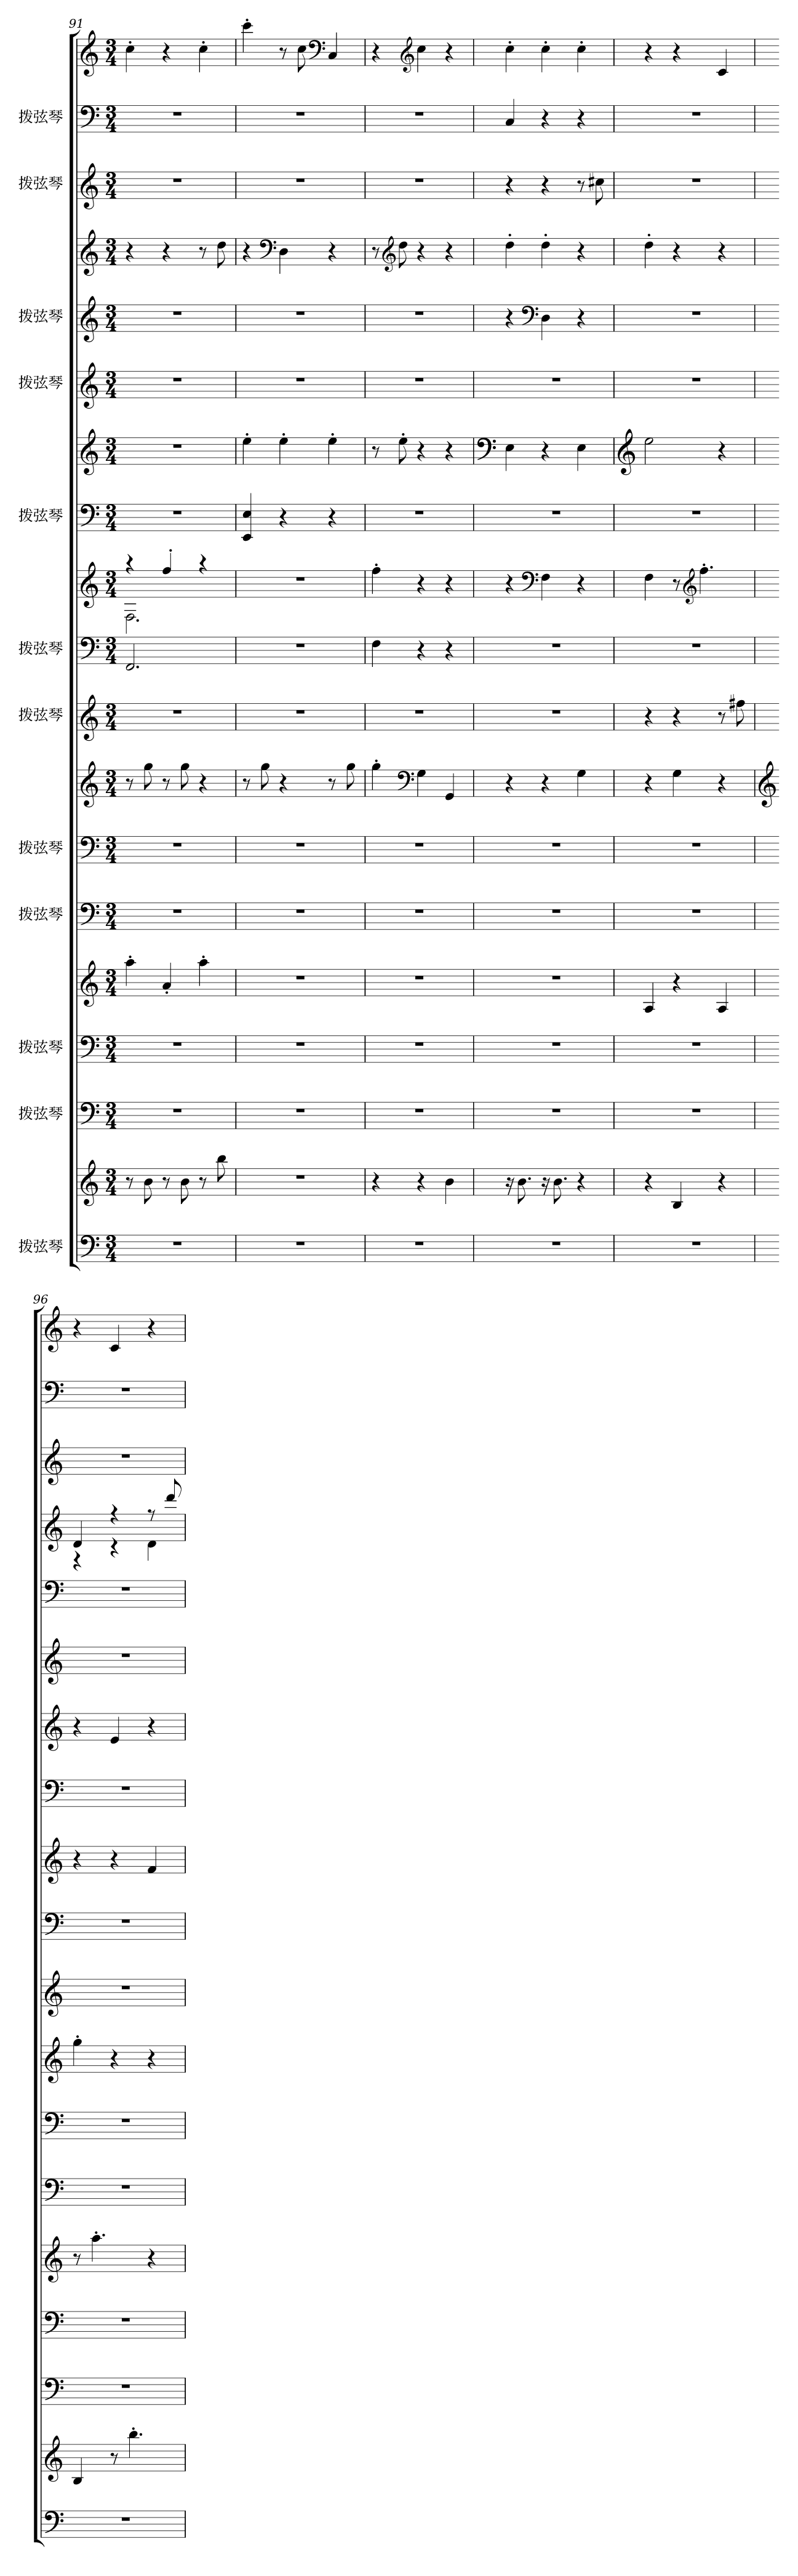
**kern	**kern	**kern	**kern	**kern	**kern	**kern	**kern	**kern	**kern	**kern	**kern	**kern	**kern	**kern	**kern	**kern	**kern	**kern
*part12	*part12	*part11	*part10	*part10	*part9	*part8	*part8	*part7	*part6	*part6	*part5	*part5	*part4	*part3	*part3	*part2	*part1	*part1
*staff19	*staff18	*staff17	*staff16	*staff15	*staff14	*staff13	*staff12	*staff11	*staff10	*staff9	*staff8	*staff7	*staff6	*staff5	*staff4	*staff3	*staff2	*staff1
*I"拨弦琴	*	*I"拨弦琴	*I"拨弦琴	*	*I"拨弦琴	*I"拨弦琴	*	*I"拨弦琴	*I"拨弦琴	*	*I"拨弦琴	*	*I"拨弦琴	*I"拨弦琴	*	*I"拨弦琴	*I"拨弦琴	*
*clefF4	*clefG2	*clefF4	*clefF4	*clefG2	*clefF4	*clefF4	*clefG2	*clefG2	*clefF4	*clefG2	*clefF4	*clefG2	*clefG2	*clefG2	*clefG2	*clefG2	*clefF4	*clefG2
*k[]	*k[]	*k[]	*k[]	*k[]	*k[]	*k[]	*k[]	*k[]	*k[]	*k[]	*k[]	*k[]	*k[]	*k[]	*k[]	*k[]	*k[]	*k[]
*M3/4	*M3/4	*M3/4	*M3/4	*M3/4	*M3/4	*M3/4	*M3/4	*M3/4	*M3/4	*M3/4	*M3/4	*M3/4	*M3/4	*M3/4	*M3/4	*M3/4	*M3/4	*M3/4
=91	=91	=91	=91	=91	=91	=91	=91	=91	=91	=91	=91	=91	=91	=91	=91	=91	=91	=91
*	*	*	*	*	*	*	*	*	*	*^	*	*	*	*	*	*	*	*
2.r	8r	2.r	2.r	4aa'\	2.r	2.r	8r	2.r	2.FF/	4r	2.F\	2.r	2.r	2.r	2.r	4r	2.r	2.r	4cc'\
.	8b\	.	.	.	.	.	8gg\	.	.	.	.	.	.	.	.	.	.	.	.
.	8r	.	.	4a'/	.	.	8r	.	.	4ff'/	.	.	.	.	.	4r	.	.	4r
.	8b\	.	.	.	.	.	8gg\	.	.	.	.	.	.	.	.	.	.	.	.
.	8r	.	.	4aa'\	.	.	4r	.	.	4r	.	.	.	.	.	8r	.	.	4cc'\
.	8bb\	.	.	.	.	.	.	.	.	.	.	.	.	.	.	8dd\	.	.	.
*	*	*	*	*	*	*	*	*	*	*v	*v	*	*	*	*	*	*	*	*
=92	=92	=92	=92	=92	=92	=92	=92	=92	=92	=92	=92	=92	=92	=92	=92	=92	=92	=92
2.r	2.r	2.r	2.r	2.r	2.r	2.r	8r	2.r	2.r	2.r	4EE/ 4E/	4ee'\	2.r	2.r	4r	2.r	2.r	4ccc'\
.	.	.	.	.	.	.	8gg\	.	.	.	.	.	.	.	.	.	.	.
*	*	*	*	*	*	*	*	*	*	*	*	*	*	*	*clefF4	*	*	*
.	.	.	.	.	.	.	4r	.	.	.	4r	4ee'\	.	.	4D\	.	.	8r
.	.	.	.	.	.	.	.	.	.	.	.	.	.	.	.	.	.	8cc\
*	*	*	*	*	*	*	*	*	*	*	*	*	*	*	*	*	*	*clefF4
.	.	.	.	.	.	.	8r	.	.	.	4r	4ee'\	.	.	4r	.	.	4C/
.	.	.	.	.	.	.	8gg\	.	.	.	.	.	.	.	.	.	.	.
=93	=93	=93	=93	=93	=93	=93	=93	=93	=93	=93	=93	=93	=93	=93	=93	=93	=93	=93
2.r	4r	2.r	2.r	2.r	2.r	2.r	4gg'\	2.r	4F\	4ff'\	2.r	8r	2.r	2.r	8r	2.r	2.r	4r
*	*	*	*	*	*	*	*	*	*	*	*	*	*	*	*clefG2	*	*	*
.	.	.	.	.	.	.	.	.	.	.	.	8ee'\	.	.	8dd\	.	.	.
*	*	*	*	*	*	*	*clefF4	*	*	*	*	*	*	*	*	*	*	*clefG2
.	4r	.	.	.	.	.	4G\	.	4r	4r	.	4r	.	.	4r	.	.	4cc\
.	4b\	.	.	.	.	.	4GG/	.	4r	4r	.	4r	.	.	4r	.	.	4r
=94	=94	=94	=94	=94	=94	=94	=94	=94	=94	=94	=94	=94	=94	=94	=94	=94	=94	=94
*	*	*	*	*	*	*	*	*	*	*	*	*clefF4	*	*	*	*	*	*
2.r	16r	2.r	2.r	2.r	2.r	2.r	4r	2.r	2.r	4r	2.r	4E\	2.r	4r	4dd'\	4r	4C/	4cc'\
.	8.b\	.	.	.	.	.	.	.	.	.	.	.	.	.	.	.	.	.
*	*	*	*	*	*	*	*	*	*	*clefF4	*	*	*	*clefF4	*	*	*	*
.	16r	.	.	.	.	.	4r	.	.	4F\	.	4r	.	4D\	4dd'\	4r	4r	4cc'\
.	8.b\	.	.	.	.	.	.	.	.	.	.	.	.	.	.	.	.	.
.	4r	.	.	.	.	.	4G\	.	.	4r	.	4E\	.	4r	4r	8r	4r	4cc'\
.	.	.	.	.	.	.	.	.	.	.	.	.	.	.	.	8cc#X\	.	.
!!LO:PB:g=z
=95	=95	=95	=95	=95	=95	=95	=95	=95	=95	=95	=95	=95	=95	=95	=95	=95	=95	=95
*	*	*	*	*	*	*	*	*	*	*	*	*clefG2	*	*	*	*	*	*
2.r	4r	2.r	2.r	4A/	2.r	2.r	4r	4r	2.r	4F\	2.r	2ee\	2.r	2.r	4dd'\	2.r	2.r	4r
.	4B/	.	.	4r	.	.	4G\	4r	.	8r	.	.	.	.	4r	.	.	4r
*	*	*	*	*	*	*	*	*	*	*clefG2	*	*	*	*	*	*	*	*
.	.	.	.	.	.	.	.	.	.	4.ff'\	.	.	.	.	.	.	.	.
.	4r	.	.	4A/	.	.	4r	8r	.	.	.	4r	.	.	4r	.	.	4c/
.	.	.	.	.	.	.	.	8ff#X\	.	.	.	.	.	.	.	.	.	.
=96	=96	=96	=96	=96	=96	=96	=96	=96	=96	=96	=96	=96	=96	=96	=96	=96	=96	=96
*	*	*	*	*	*	*	*clefG2	*	*	*	*	*	*	*	*	*	*	*
*	*	*	*	*	*	*	*	*	*	*	*	*	*	*	*^	*	*	*
2.r	4B/	2.r	2.r	8r	2.r	2.r	4gg'\	2.r	2.r	4r	2.r	4r	2.r	2.r	4d/	4r	2.r	2.r	4r
.	.	.	.	4.aa'\	.	.	.	.	.	.	.	.	.	.	.	.	.	.	.
.	8r	.	.	.	.	.	4r	.	.	4r	.	4e/	.	.	4r	4r	.	.	4c/
.	4.bb'\	.	.	.	.	.	.	.	.	.	.	.	.	.	.	.	.	.	.
.	.	.	.	4r	.	.	4r	.	.	4f/	.	4r	.	.	8r	4d\	.	.	4r
.	.	.	.	.	.	.	.	.	.	.	.	.	.	.	8ddd/	.	.	.	.
*	*	*	*	*	*	*	*	*	*	*	*	*	*	*	*v	*v	*	*	*
=	=	=	=	=	=	=	=	=	=	=	=	=	=	=	=	=	=	=
*-	*-	*-	*-	*-	*-	*-	*-	*-	*-	*-	*-	*-	*-	*-	*-	*-	*-	*-
